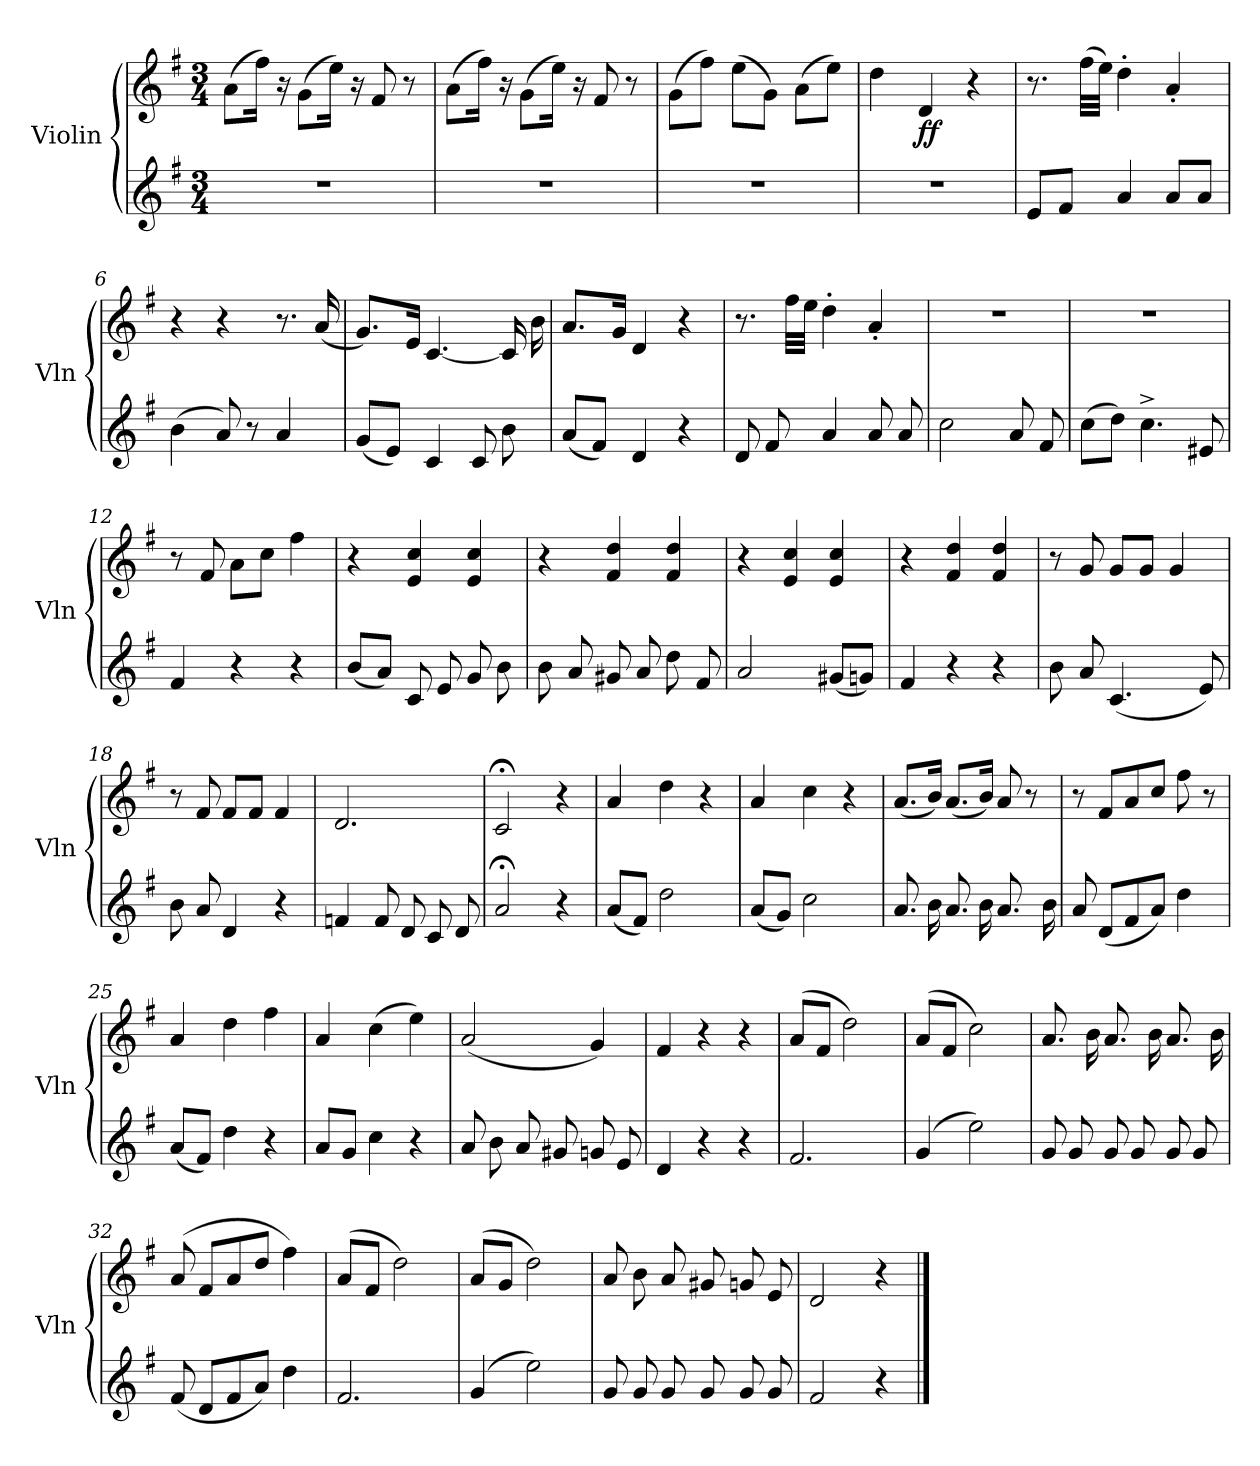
**kern	**kern	**dynam
*part2	*part1	*part1
*staff2	*staff1	*staff1
*I"Violin	*I"Violin	*
*I'Vln	*I'Vln	*
*clefG2	*clefG2	*
*k[f#]	*k[f#]	*
*M3/4	*M3/4	*
=1	=1	=1
2.r	(>8a\L	.
.	16ff#\Jk)	.
.	16r	.
.	(>8g\L	.
.	16ee\Jk)	.
.	16r	.
.	8f#/	.
.	8r	.
=2	=2	=2
2.r	(>8a\L	.
.	16ff#\Jk)	.
.	16r	.
.	(>8g\L	.
.	16ee\Jk)	.
.	16r	.
.	8f#/	.
.	8r	.
=3	=3	=3
2.r	(>8g\L	.
.	8ff#\J)	.
.	(>8ee\L	.
.	8g\J)	.
.	(>8a\L	.
.	8ee\J)	.
=4	=4	=4
2.r	4dd\	.
!	!	!LO:DY:b
.	4d/	ff
.	4r	.
=5	=5	=5
8e/L	8.r	.
8f#/J	.	.
.	(>32ff#\LLL	.
.	32ee\JJJ)	.
4a/	4dd'\	.
8a/L	4a'/	.
8a/J	.	.
!!LO:LB:g=z
=6	=6	=6
(>4b\	4r	.
8a/)	4r	.
8r	.	.
4a/	8.r	.
.	(<16a/	.
=7	=7	=7
(<8g/L	8.g/L)	.
8e/J)	.	.
.	16e/Jk	.
4c/	[4.c/	.
8c/	.	.
8b\	16c/]	.
.	16b\	.
=8	=8	=8
(<8a/L	8.a/L	.
8f#/J)	.	.
.	16g/Jk	.
4d/	4d/	.
4r	4r	.
=9	=9	=9
8d/	8.r	.
8f#/	.	.
.	32ff#\LLL	.
.	32ee\JJJ	.
4a/	4dd'\	.
8a/	4a'/	.
8a/	.	.
=10	=10	=10
2cc\	2.r	.
8a/	.	.
8f#/	.	.
=11	=11	=11
(>8cc\L	2.r	.
8dd\J)	.	.
4.cc^\	.	.
8e#X/	.	.
!!LO:LB:g=z
=12	=12	=12
4f#/	8r	.
.	8f#/	.
4r	8a\L	.
.	8cc\J	.
4r	4ff#\	.
=13	=13	=13
(<8b/L	4r	.
8a/J)	.	.
8c/	4e/ 4cc/	.
8e/	.	.
8g/	4e/ 4cc/	.
8b\	.	.
=14	=14	=14
8b\	4r	.
8a/	.	.
8g#X/	4f#/ 4dd/	.
8a/	.	.
8dd\	4f#/ 4dd/	.
8f#/	.	.
=15	=15	=15
2a/	4r	.
.	4e/ 4cc/	.
(<8g#X/L	4e/ 4cc/	.
8gn/J)	.	.
=16	=16	=16
4f#/	4r	.
4r	4f#/ 4dd/	.
4r	4f#/ 4dd/	.
=17	=17	=17
8b\	8r	.
8a/	8g/	.
(<4.c/	8g/L	.
.	8g/J	.
.	4g/	.
8e/)	.	.
!!LO:LB:g=z
=18	=18	=18
8b\	8r	.
8a/	8f#/	.
4d/	8f#/L	.
.	8f#/J	.
4r	4f#/	.
=19	=19	=19
4fn/	2.d/	.
8f/	.	.
8d/	.	.
8c/	.	.
8d/	.	.
=20	=20	=20
2a;</	2c;</	.
4r	4r	.
=21	=21	=21
(<8a/L	4a/	.
8f#/J)	.	.
2dd\	4dd\	.
.	4r	.
=22	=22	=22
(<8a/L	4a/	.
8g/J)	.	.
2cc\	4cc\	.
.	4r	.
=23	=23	=23
8.a/	(<8.a/L	.
16b\	16b/Jk)	.
8.a/	(<8.a/L	.
16b\	16b/Jk)	.
8.a/	8a/	.
.	8r	.
16b\	.	.
!!LO:LB:g=z
=24	=24	=24
8a/	8r	.
(<8d/L	8f#/L	.
8f#/	8a/	.
8a/J)	8cc/J	.
4dd\	8ff#\	.
.	8r	.
=25	=25	=25
(<8a/L	4a/	.
8f#/J)	.	.
4dd\	4dd\	.
4r	4ff#\	.
=26	=26	=26
8a/L	4a/	.
8g/J	.	.
4cc\	(>4cc\	.
4r	4ee\)	.
=27	=27	=27
8a/	(<2a/	.
8b\	.	.
8a/	.	.
8g#X/	.	.
8gn/	4g/)	.
8e/	.	.
=28	=28	=28
4d/	4f#/	.
4r	4r	.
4r	4r	.
=29	=29	=29
2.f#/	(>8a/L	.
.	8f#/J	.
.	2dd\)	.
=30	=30	=30
(>4g/	(>8a/L	.
.	8f#/J	.
2ee\)	2cc\)	.
!!LO:PB:g=z
=31	=31	=31
8g/	8.a/	.
8g/	.	.
.	16b\	.
8g/	8.a/	.
8g/	.	.
.	16b\	.
8g/	8.a/	.
8g/	.	.
.	16b\	.
=32	=32	=32
(<8f#/	(>8a/	.
8d/L	8f#/L	.
8f#/	8a/	.
8a/J)	8dd/J	.
4dd\	4ff#\)	.
=33	=33	=33
2.f#/	(>8a/L	.
.	8f#/J	.
.	2dd\)	.
=34	=34	=34
(>4g/	(>8a/L	.
.	8g/J	.
2ee\)	2dd\)	.
=35	=35	=35
8g/	8a/	.
8g/	8b\	.
8g/	8a/	.
8g/	8g#X/	.
8g/	8gn/	.
8g/	8e/	.
=36	=36	=36
2f#/	2d/	.
4r	4r	.
==	==	==
*-	*-	*-
